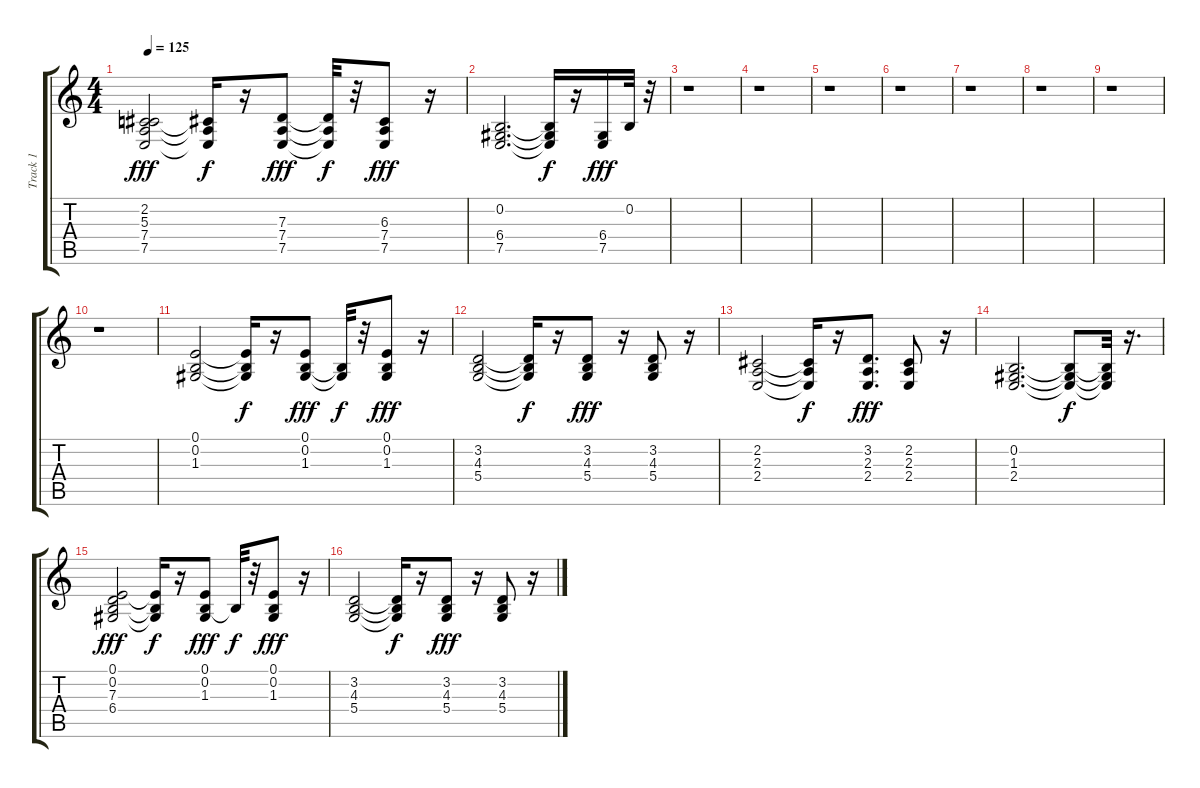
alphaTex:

\track ("Track 1" "Track 1") {instrument brightacousticpiano}
\staff {score tabs}
\tuning (E4 B3 G3 D3 A2 E2) {hide}
\ts (4 4)
\tempo 125
\clef g2
\ks c
(2.2 5.3 7.4 7.5).2{dy fff} (2.2{t} 7.4{t} 7.5{t}).16{dy f} r.16 (7.3 7.4 7.5).8{dy fff} (7.3{t} 7.4{t} 7.5{t}).32{dy f} r.32 (6.3 7.4 7.5).8{dy fff} r.16 |
(0.2 6.4 7.5).2{d} (0.2{t} 6.4{t} 7.5{t}).16{dy f} r.16 (6.4 7.5).16{dy fff} 0.2.32 r.32 |
r.1 |
r.1 |
r.1 |
r.1 |
r.1 |
r.1 |
r.1 |
r.1 |
(0.1 0.2 1.3).2 (0.1{t} 0.2{t} 1.3{t}).16{dy f} r.16 (0.1 0.2 1.3).8{dy fff} (0.2{t} 1.3{t}).32{dy f} r.32 (0.1 0.2 1.3).8{dy fff} r.16 |
(3.2 4.3 5.4).2 (3.2{t} 4.3{t} 5.4{t}).16{dy f} r.16 (3.2 4.3 5.4).8{dy fff} r.16 (3.2 4.3 5.4).8 r.16 |
(2.2 2.3 2.4).2 (2.2{t} 2.3{t} 2.4{t}).16{dy f} r.16 (3.2 2.3 2.4).8{d dy fff} (2.2 2.3 2.4).8 r.16 |
(0.2 1.3 2.4).2{d} (0.2{t} 1.3{t} 2.4{t}).8{dy f} (0.2{t} 1.3{t} 2.4{t}).32 r.16{d} |
(0.1 0.2 7.3 6.4).2{dy fff} (0.1{t} 0.2{t} 6.4{t}).16{dy f} r.16 (0.1 0.2 1.3).8{dy fff} 0.2{t}.32{dy f} r.32 (0.1 0.2 1.3).8{dy fff} r.16 |
(3.2 4.3 5.4).2 (3.2{t} 4.3{t} 5.4{t}).16{dy f} r.16 (3.2 4.3 5.4).8{dy fff} r.16 (3.2 4.3 5.4).8 r.16
